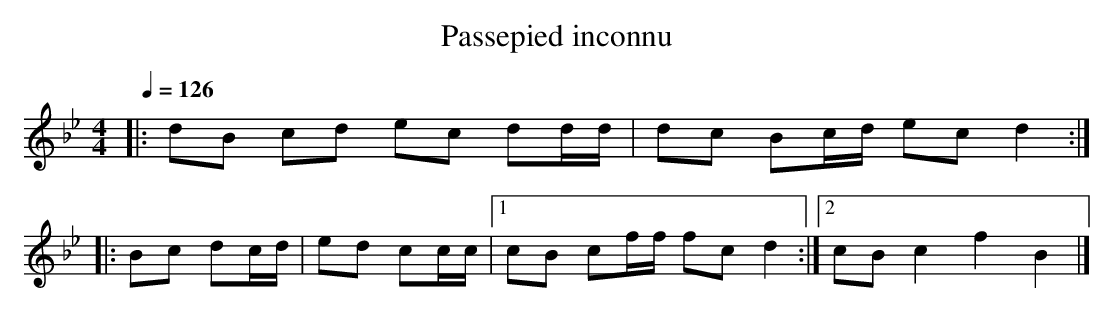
X:1
T:Passepied inconnu
M:4/4
L:1/8
Q:1/4=126
K:Bb
|: dB cd ec dd/d/ | dc Bc/d/ ec d2 :|
|: Bc dc/d/ | ed cc/c/ |1 cB cf/f/ fc d2 :|2 cB c2 f2 B2 |]
